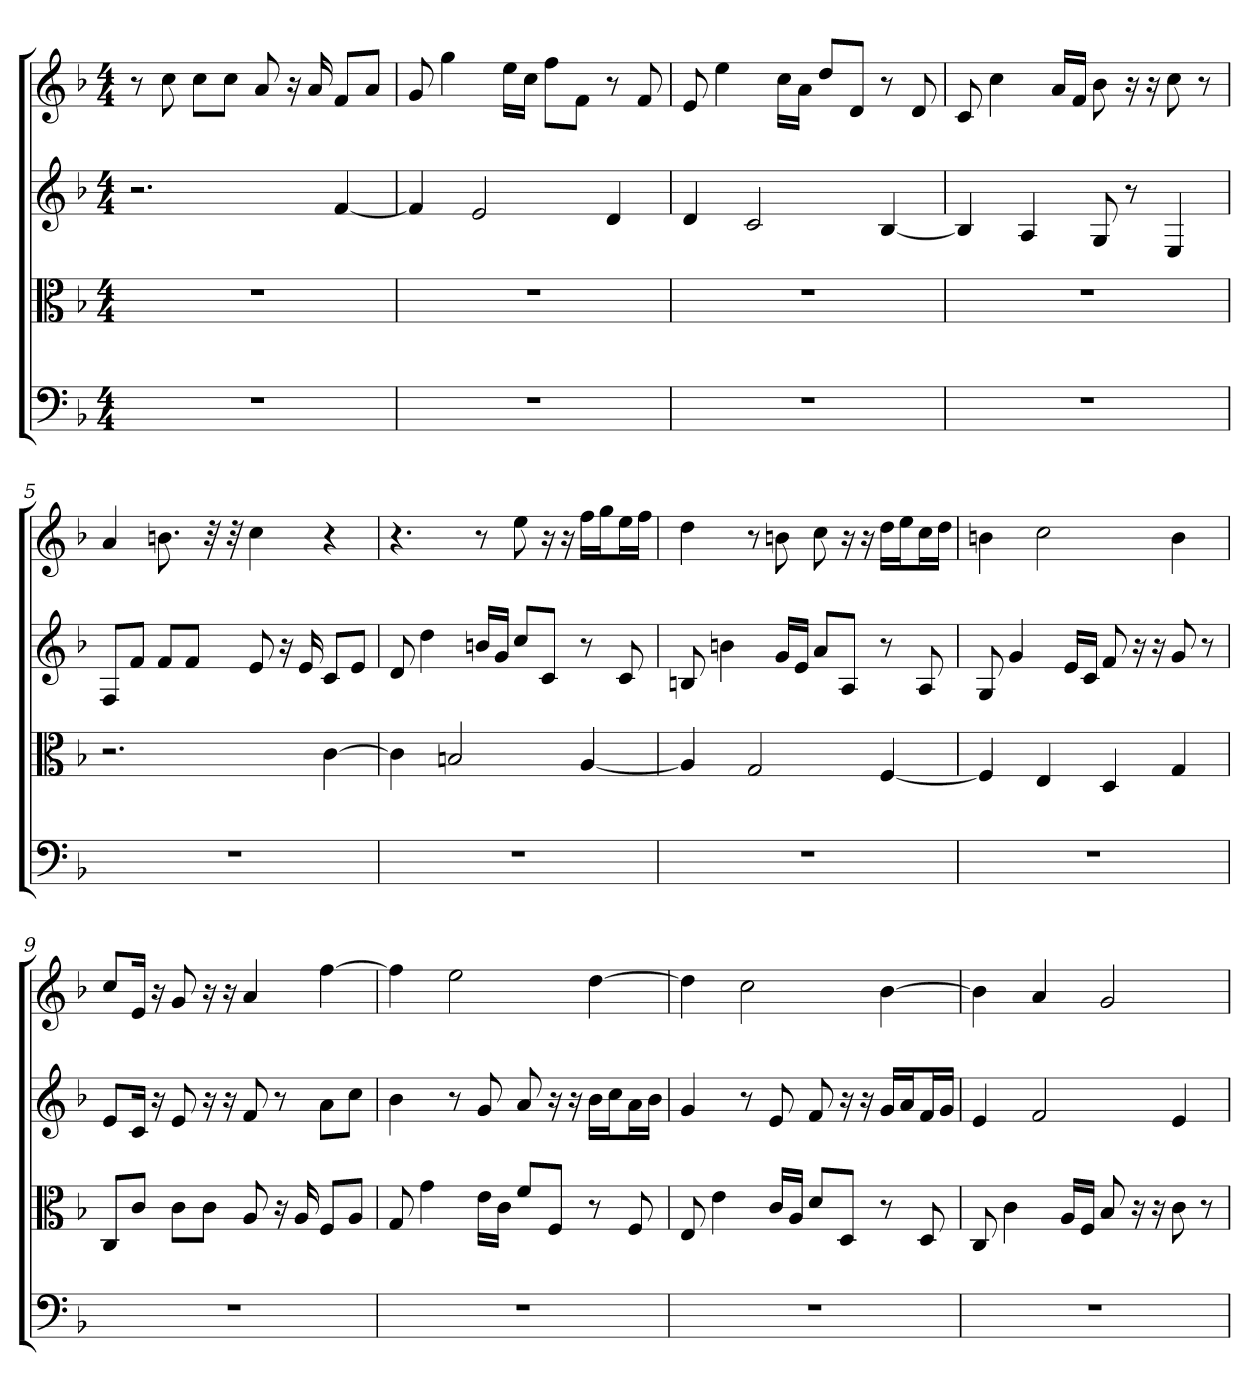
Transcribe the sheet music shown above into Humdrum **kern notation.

**kern	**kern	**kern	**kern
*part4	*part3	*part2	*part1
*staff4	*staff3	*staff2	*staff1
*clefF4	*clefC3	*clefG2	*clefG2
*k[b-]	*k[b-]	*k[b-]	*k[b-]
*F:	*F:	*F:	*F:
*M4/4	*M4/4	*M4/4	*M4/4
=	=	=	=
1r	1r	2.r	8r
.	.	.	8cc
.	.	.	8cc\L
.	.	.	8cc\J
.	.	.	8a
.	.	.	16r
.	.	.	16a
.	.	[4f	8f/L
.	.	.	8a/J
=2	=2	=2	=2
1r	1r	4f]	8g
.	.	.	4gg
.	.	2e	.
.	.	.	16ee\LL
.	.	.	16cc\JJ
.	.	.	8ff\L
.	.	.	8f\J
.	.	4d	8r
.	.	.	8f
=3	=3	=3	=3
1r	1r	4d	8e
.	.	.	4ee
.	.	2c	.
.	.	.	16cc\LL
.	.	.	16a\JJ
.	.	.	8dd/L
.	.	.	8d/J
.	.	[4B-	8r
.	.	.	8d
=4	=4	=4	=4
1r	1r	4B-]	8c
.	.	.	4cc
.	.	4A	.
.	.	.	16a/LL
.	.	.	16f/JJ
.	.	8G	8b-
.	.	8r	16r
.	.	.	16r
.	.	4E	8cc
.	.	.	8r
=5	=5	=5	=5
1r	2.r	8F/L	4a
.	.	8f/J	.
.	.	8f/L	8.bn
.	.	8f/J	.
.	.	.	32r
.	.	.	32r
.	.	8e	4cc
.	.	16r	.
.	.	16e	.
.	[4c	8c/L	4r
.	.	8e/J	.
=6	=6	=6	=6
1r	4c]	8d	4.r
.	.	4dd	.
.	2Bn	.	.
.	.	16bn/LL	8r
.	.	16g/JJ	.
.	.	8cc/L	8ee
.	.	8c/J	16r
.	.	.	16r
.	[4A	8r	16ff\LL
.	.	.	16gg\J
.	.	8c	16ee\L
.	.	.	16ff\JJ
=7	=7	=7	=7
1r	4A]	8Bn	4dd
.	.	4bn	.
.	2G	.	8r
.	.	16g/LL	8bn
.	.	16e/JJ	.
.	.	8a/L	8cc
.	.	8A/J	16r
.	.	.	16r
.	[4F	8r	16dd\LL
.	.	.	16ee\J
.	.	8A	16cc\L
.	.	.	16dd\JJ
=8	=8	=8	=8
1r	4F]	8G	4bn
.	.	4g	.
.	4E	.	2cc
.	.	16e/LL	.
.	.	16c/JJ	.
.	4D	8f	.
.	.	16r	.
.	.	16r	.
.	4G	8g	4b
.	.	8r	.
=9	=9	=9	=9
1r	8C/L	8e/L	8cc/L
.	8c/J	16c/Jk	16e/Jk
.	.	16r	16r
.	8c\L	8e	8g
.	8c\J	16r	16r
.	.	16r	16r
.	8A	8f	4a
.	16r	8r	.
.	16A	.	.
.	8F/L	8a\L	[4ff
.	8A/J	8cc\J	.
=10	=10	=10	=10
1r	8G	4b-	4ff]
.	4g	.	.
.	.	8r	2ee
.	16e\LL	8g	.
.	16c\JJ	.	.
.	8f/L	8a	.
.	8F/J	16r	.
.	.	16r	.
.	8r	16b-\LL	[4dd
.	.	16cc\J	.
.	8F	16a\L	.
.	.	16b-\JJ	.
=11	=11	=11	=11
1r	8E	4g	4dd]
.	4e	.	.
.	.	8r	2cc
.	16c/LL	8e	.
.	16A/JJ	.	.
.	8d/L	8f	.
.	8D/J	16r	.
.	.	16r	.
.	8r	16g/LL	[4b-
.	.	16a/J	.
.	8D	16f/L	.
.	.	16g/JJ	.
=12	=12	=12	=12
1r	8C	4e	4b-]
.	4c	.	.
.	.	2f	4a
.	16A/LL	.	.
.	16F/JJ	.	.
.	8B-	.	2g
.	16r	.	.
.	16r	.	.
.	8c	4e	.
.	8r	.	.
=	=	=	=
*-	*-	*-	*-
